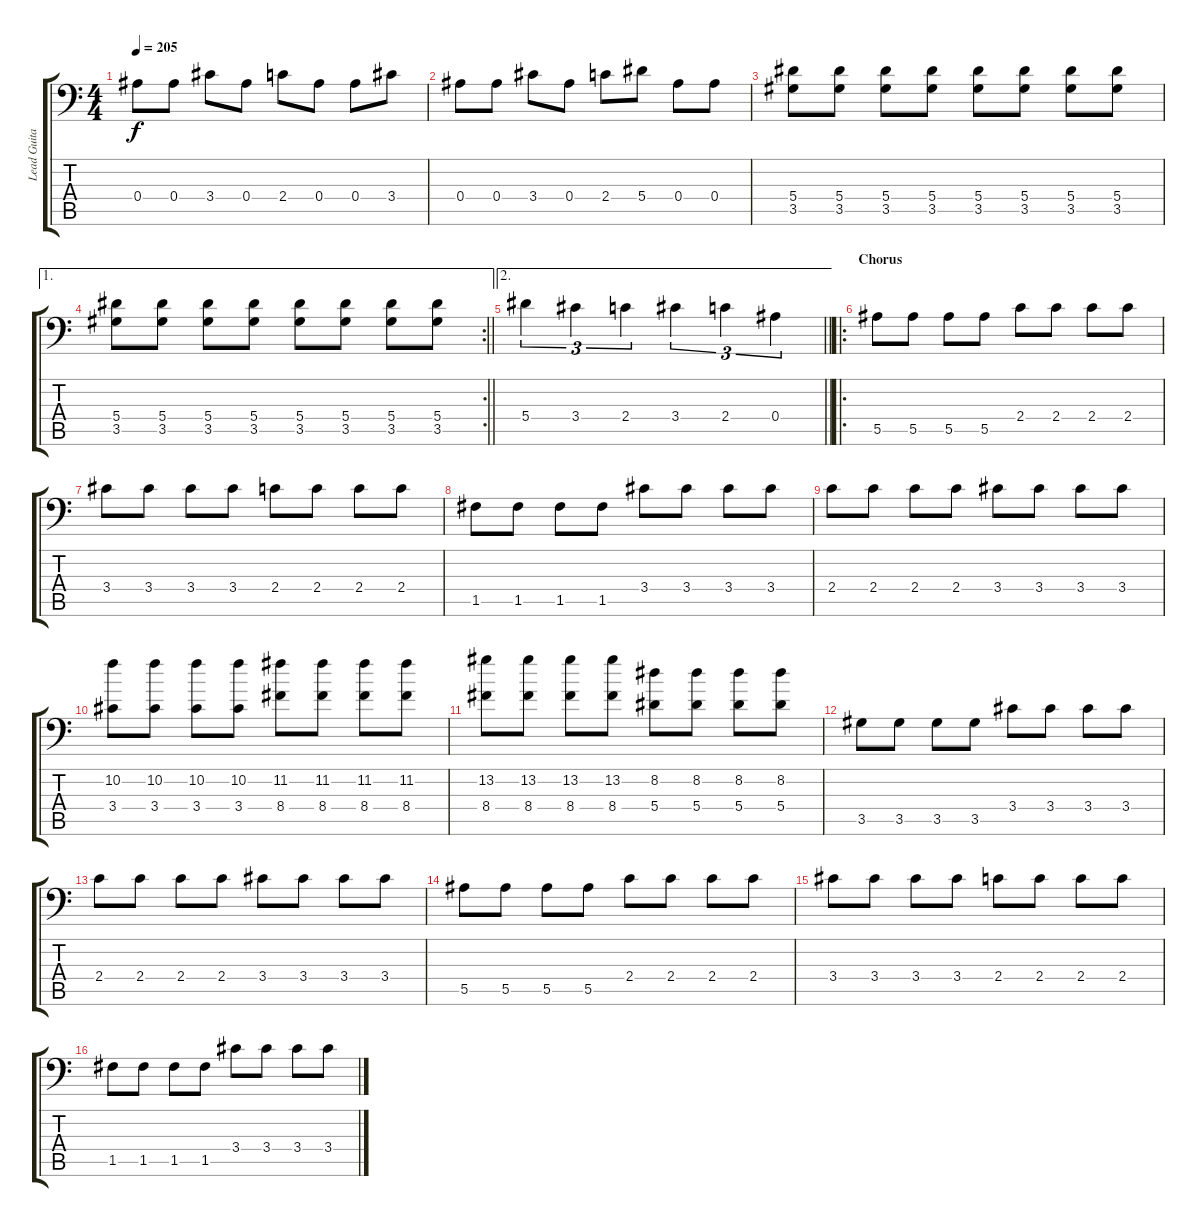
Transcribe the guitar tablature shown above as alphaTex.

\track ("Lead Guitar" "Lead Guita") {instrument distortionguitar}
\staff {score tabs}
\tuning (C4 G3 Eb3 Bb2 F2 Bb1) {hide}
\ts (4 4)
\tempo 205
\clef f4
\ks c
0.4.8{dy f} 0.4.8 3.4.8 0.4.8 2.4.8 0.4.8 0.4.8 3.4.8 |
0.4.8 0.4.8 3.4.8 0.4.8 2.4.8 5.4.8 0.4.8 0.4.8 |
(5.4 3.5).8 (5.4 3.5).8 (5.4 3.5).8 (5.4 3.5).8 (5.4 3.5).8 (5.4 3.5).8 (5.4 3.5).8 (5.4 3.5).8 |
\ae 1
\rc 2
\barLineRight lightlight
(5.4 3.5).8 (5.4 3.5).8 (5.4 3.5).8 (5.4 3.5).8 (5.4 3.5).8 (5.4 3.5).8 (5.4 3.5).8 (5.4 3.5).8 |
\ae 2
\barLineRight lightlight
5.4.4{tu (3 2)} 3.4.4{tu (3 2)} 2.4.4{tu (3 2)} 3.4.4{tu (3 2)} 2.4.4{tu (3 2)} 0.4.4{tu (3 2)} |
\ro
\section ("" "Chorus")
5.5.8{balance 16} 5.5.8 5.5.8 5.5.8 2.4.8 2.4.8 2.4.8 2.4.8 |
3.4.8 3.4.8 3.4.8 3.4.8 2.4.8 2.4.8 2.4.8 2.4.8 |
1.5.8 1.5.8 1.5.8 1.5.8 3.4.8 3.4.8 3.4.8 3.4.8 |
2.4.8 2.4.8 2.4.8 2.4.8 3.4.8 3.4.8 3.4.8 3.4.8 |
(10.2 3.4).8 (10.2 3.4).8 (10.2 3.4).8 (10.2 3.4).8 (11.2 8.4).8 (11.2 8.4).8 (11.2 8.4).8 (11.2 8.4).8 |
(13.2 8.4).8 (13.2 8.4).8 (13.2 8.4).8 (13.2 8.4).8 (8.2 5.4).8 (8.2 5.4).8 (8.2 5.4).8 (8.2 5.4).8 |
3.5.8 3.5.8 3.5.8 3.5.8 3.4.8 3.4.8 3.4.8 3.4.8 |
2.4.8 2.4.8 2.4.8 2.4.8 3.4.8 3.4.8 3.4.8 3.4.8 |
5.5.8 5.5.8 5.5.8 5.5.8 2.4.8 2.4.8 2.4.8 2.4.8 |
3.4.8 3.4.8 3.4.8 3.4.8 2.4.8 2.4.8 2.4.8 2.4.8 |
1.5.8 1.5.8 1.5.8 1.5.8 3.4.8 3.4.8 3.4.8 3.4.8
